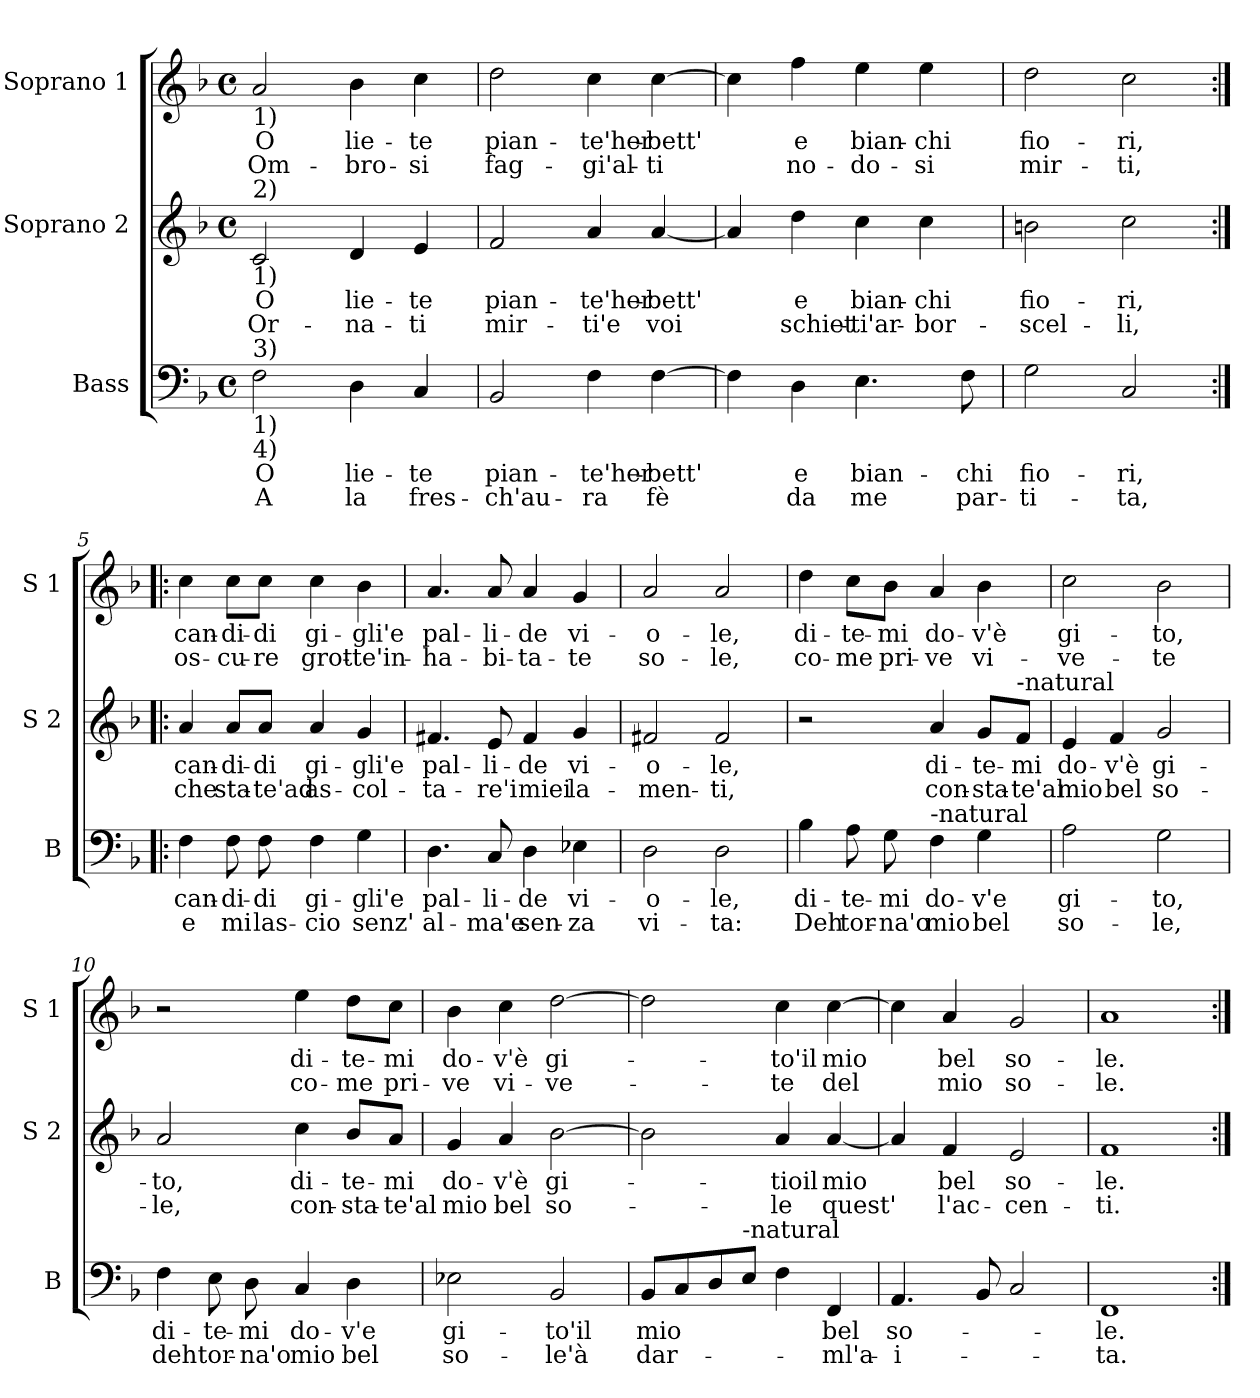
**kern	**text	**text	**kern	**text	**text	**kern	**text	**text
*part3	*part3	*part3	*part2	*part2	*part2	*part1	*part1	*part1
*staff3	*staff3	*staff3	*staff2	*staff2	*staff2	*staff1	*staff1	*staff1
*I"Bass	*	*	*I"Soprano 2	*	*	*I"Soprano 1	*	*
*I'B	*	*	*I'S 2	*	*	*I'S 1	*	*
*clefF4	*	*	*clefG2	*	*	*clefG2	*	*
*k[b-]	*	*	*k[b-]	*	*	*k[b-]	*	*
*F:	*	*	*F:	*	*	*F:	*	*
*M4/4	*	*	*M4/4	*	*	*M4/4	*	*
*met(c)	*	*	*met(c)	*	*	*met(c)	*	*
=1	=1	=1	=1	=1	=1	=1	=1	=1
!	!	!	!	!	!	!LO:TX:b:t=1)	!	!
!	!	!	!LO:TX:a:t=2)	!	!	!	!	!
!	!	!	!LO:TX:b:t=1)	!	!	!	!	!
!LO:TX:a:t=3)	!	!	!	!	!	!	!	!
!LO:TX:b:t=1)	!	!	!	!	!	!	!	!
!LO:TX:b:t=4)	!	!	!	!	!	!	!	!
!	!LO:LY:b	!LO:LY:b	!	!LO:LY:b	!LO:LY:b	!	!LO:LY:b	!LO:LY:b
2F\	O	A	2c/	O	Or-	2a/	O	Om-
!	!LO:LY:b	!LO:LY:b	!	!LO:LY:b	!LO:LY:b	!	!LO:LY:b	!LO:LY:b
4D\	lie-	la	4d/	lie-	-na-	4b-\	lie-	-bro-
!	!LO:LY:b	!LO:LY:b	!	!LO:LY:b	!LO:LY:b	!	!LO:LY:b	!LO:LY:b
4C/	-te	fres-	4e/	-te	-ti	4cc\	-te	-si
=2	=2	=2	=2	=2	=2	=2	=2	=2
!	!LO:LY:b	!LO:LY:b	!	!LO:LY:b	!LO:LY:b	!	!LO:LY:b	!LO:LY:b
2BB-/	pian-	-ch'au-	2f/	pian-	mir-	2dd\	pian-	fag-
!	!LO:LY:b	!LO:LY:b	!	!LO:LY:b	!LO:LY:b	!	!LO:LY:b	!LO:LY:b
4F\	-te'her-	-ra	4a/	-te'her-	-ti'e	4cc\	-te'her-	-gi'al-
!	!LO:LY:b	!LO:LY:b	!	!LO:LY:b	!LO:LY:b	!	!LO:LY:b	!LO:LY:b
[4F\	-bett'	fè	[4a/	-bett'	voi	[4cc\	-bett'	-ti
=3	=3	=3	=3	=3	=3	=3	=3	=3
4F\]	.	.	4a/]	.	.	4cc\]	.	.
!	!LO:LY:b	!LO:LY:b	!	!LO:LY:b	!LO:LY:b	!	!LO:LY:b	!LO:LY:b
4D\	e	da	4dd\	e	schiet-	4ff\	e	no-
!	!LO:LY:b	!LO:LY:b	!	!LO:LY:b	!LO:LY:b	!	!LO:LY:b	!LO:LY:b
4.E\	bian-	me	4cc\	bian-	-ti'ar-	4ee\	bian-	-do-
!	!	!	!	!LO:LY:b	!LO:LY:b	!	!LO:LY:b	!LO:LY:b
.	.	.	4cc\	-chi	-bor-	4ee\	-chi	-si
!	!LO:LY:b	!LO:LY:b	!	!	!	!	!	!
8F\	-chi	par-	.	.	.	.	.	.
=4	=4	=4	=4	=4	=4	=4	=4	=4
!	!LO:LY:b	!LO:LY:b	!	!LO:LY:b	!LO:LY:b	!	!LO:LY:b	!LO:LY:b
2G\	fio-	-ti-	2bn\	fio-	-scel-	2dd\	fio-	mir-
!	!LO:LY:b	!LO:LY:b	!	!LO:LY:b	!LO:LY:b	!	!LO:LY:b	!LO:LY:b
2C/	-ri,	-ta,	2cc\	-ri,	-li,	2cc\	-ri,	-ti,
!!LO:LB:g=z
=5:|!|:	=5:|!|:	=5:|!|:	=5:|!|:	=5:|!|:	=5:|!|:	=5:|!|:	=5:|!|:	=5:|!|:
!	!LO:LY:b	!LO:LY:b	!	!LO:LY:b	!LO:LY:b	!	!LO:LY:b	!LO:LY:b
4F\	can-	e	4a/	can-	che	4cc\	can-	os-
!	!LO:LY:b	!LO:LY:b	!	!LO:LY:b	!LO:LY:b	!	!LO:LY:b	!LO:LY:b
8F\	-di-	mi	8a/L	-di-	sta-	8cc\L	-di-	-cu-
!	!LO:LY:b	!LO:LY:b	!	!LO:LY:b	!LO:LY:b	!	!LO:LY:b	!LO:LY:b
8F\	-di	las-	8a/J	-di	-te'ad	8cc\J	-di	-re
!	!LO:LY:b	!LO:LY:b	!	!LO:LY:b	!LO:LY:b	!	!LO:LY:b	!LO:LY:b
4F\	gi-	-cio	4a/	gi-	as-	4cc\	gi-	grot-
!	!LO:LY:b	!LO:LY:b	!	!LO:LY:b	!LO:LY:b	!	!LO:LY:b	!LO:LY:b
4G\	-gli'e	senz'	4g/	-gli'e	-col-	4b-\	-gli'e	-te'in-
=6	=6	=6	=6	=6	=6	=6	=6	=6
!	!LO:LY:b	!LO:LY:b	!	!LO:LY:b	!LO:LY:b	!	!LO:LY:b	!LO:LY:b
4.D\	pal-	al-	4.f#X/	pal-	-ta-	4.a/	pal-	-ha-
!	!LO:LY:b	!LO:LY:b	!	!LO:LY:b	!LO:LY:b	!	!LO:LY:b	!LO:LY:b
8C/	-li-	-ma'e	8e/	-li-	-re'i	8a/	-li-	-bi-
!	!LO:LY:b	!LO:LY:b	!	!LO:LY:b	!LO:LY:b	!	!LO:LY:b	!LO:LY:b
4D\	-de	sen-	4f#/	-de	miei	4a/	-de	-ta-
!	!LO:LY:b	!LO:LY:b	!	!LO:LY:b	!LO:LY:b	!	!LO:LY:b	!LO:LY:b
4E-X\	vi-	-za	4g/	vi-	la-	4g/	vi-	-te
=7	=7	=7	=7	=7	=7	=7	=7	=7
!	!LO:LY:b	!LO:LY:b	!	!LO:LY:b	!LO:LY:b	!	!LO:LY:b	!LO:LY:b
2D\	-o-	vi-	2f#X/	-o-	-men-	2a/	-o-	so-
!	!LO:LY:b	!LO:LY:b	!	!LO:LY:b	!LO:LY:b	!	!LO:LY:b	!LO:LY:b
2D\	-le,	-ta:	2f#/	-le,	-ti,	2a/	-le,	-le,
=8	=8	=8	=8	=8	=8	=8	=8	=8
!	!LO:LY:b	!LO:LY:b	!	!	!	!	!LO:LY:b	!LO:LY:b
4B-\	di-	Deh	2r	.	.	4dd\	di-	co-
!	!LO:LY:b	!LO:LY:b	!	!	!	!	!LO:LY:b	!LO:LY:b
8A\	-te-	tor-	.	.	.	8cc\L	-te-	-me
!	!LO:LY:b	!LO:LY:b	!	!	!	!	!LO:LY:b	!LO:LY:b
8G\	-mi	-na'o	.	.	.	8b-\J	-mi	pri-
!LO:TX:a:t=-natural	!	!	!	!	!	!	!	!
!	!LO:LY:b	!LO:LY:b	!	!LO:LY:b	!LO:LY:b	!	!LO:LY:b	!LO:LY:b
4F\	do-	mio	4a/	di-	con-	4a/	do-	-ve
!	!LO:LY:b	!LO:LY:b	!	!LO:LY:b	!LO:LY:b	!	!LO:LY:b	!LO:LY:b
4G\	-v'e	bel	8g/L	-te-	-sta-	4b-\	-v'è	vi-
!	!	!	!LO:TX:a:t=-natural	!	!	!	!	!
!	!	!	!	!LO:LY:b	!LO:LY:b	!	!	!
.	.	.	8f/J	-mi	-te'al	.	.	.
!!LO:PB:g=z
=9	=9	=9	=9	=9	=9	=9	=9	=9
!	!LO:LY:b	!LO:LY:b	!	!LO:LY:b	!LO:LY:b	!	!LO:LY:b	!LO:LY:b
2A\	gi-	so-	4e/	do-	mio	2cc\	gi-	-ve-
!	!	!	!	!LO:LY:b	!LO:LY:b	!	!	!
.	.	.	4f/	-v'è	bel	.	.	.
!	!LO:LY:b	!LO:LY:b	!	!LO:LY:b	!LO:LY:b	!	!LO:LY:b	!LO:LY:b
2G\	-to,	-le,	2g/	gi-	so-	2b-\	-to,	-te
=10	=10	=10	=10	=10	=10	=10	=10	=10
!	!LO:LY:b	!LO:LY:b	!	!LO:LY:b	!LO:LY:b	!	!	!
4F\	di-	deh	2a/	-to,	-le,	2r	.	.
!	!LO:LY:b	!LO:LY:b	!	!	!	!	!	!
8E\	-te-	tor-	.	.	.	.	.	.
!	!LO:LY:b	!LO:LY:b	!	!	!	!	!	!
8D\	-mi	-na'o	.	.	.	.	.	.
!	!LO:LY:b	!LO:LY:b	!	!LO:LY:b	!LO:LY:b	!	!LO:LY:b	!LO:LY:b
4C/	do-	mio	4cc\	di-	con-	4ee\	di-	co-
!	!LO:LY:b	!LO:LY:b	!	!LO:LY:b	!LO:LY:b	!	!LO:LY:b	!LO:LY:b
4D\	-v'e	bel	8b-/L	-te-	-sta-	8dd\L	-te-	-me
!	!	!	!	!LO:LY:b	!LO:LY:b	!	!LO:LY:b	!LO:LY:b
.	.	.	8a/J	-mi	-te'al	8cc\J	-mi	pri-
=11	=11	=11	=11	=11	=11	=11	=11	=11
!	!LO:LY:b	!LO:LY:b	!	!LO:LY:b	!LO:LY:b	!	!LO:LY:b	!LO:LY:b
2E-X\	gi-	so-	4g/	do-	mio	4b-\	do-	-ve
!	!	!	!	!LO:LY:b	!LO:LY:b	!	!LO:LY:b	!LO:LY:b
.	.	.	4a/	-v'è	bel	4cc\	-v'è	vi-
!	!LO:LY:b	!LO:LY:b	!	!LO:LY:b	!LO:LY:b	!	!LO:LY:b	!LO:LY:b
2BB-/	-to'il	-le'à	[2b-\	gi-	so-	[2dd\	gi-	-ve-
!!LO:LB:g=z
=12	=12	=12	=12	=12	=12	=12	=12	=12
!	!LO:LY:b	!LO:LY:b	!	!	!	!	!	!
8BB-/L	mio	dar-	2b-\]	.	.	2dd\]	.	.
8C/	.	.	.	.	.	.	.	.
8D/	.	.	.	.	.	.	.	.
!LO:TX:a:t=-natural	!	!	!	!	!	!	!	!
8E/J	.	.	.	.	.	.	.	.
!	!	!	!	!LO:LY:b	!LO:LY:b	!	!LO:LY:b	!LO:LY:b
4F\	.	.	4a/	-tioil	-le	4cc\	-to'il	-te
!	!LO:LY:b	!LO:LY:b	!	!LO:LY:b	!LO:LY:b	!	!LO:LY:b	!LO:LY:b
4FF/	bel	-ml'a-	[4a/	mio	quest'	[4cc\	mio	del
=13	=13	=13	=13	=13	=13	=13	=13	=13
!	!LO:LY:b	!LO:LY:b	!	!	!	!	!	!
4.AA/	so-	-i-	4a/]	.	.	4cc\]	.	.
!	!	!	!	!LO:LY:b	!LO:LY:b	!	!LO:LY:b	!LO:LY:b
.	.	.	4f/	bel	l'ac-	4a/	bel	mio
8BB-/	.	.	.	.	.	.	.	.
!	!	!	!	!LO:LY:b	!LO:LY:b	!	!LO:LY:b	!LO:LY:b
2C/	.	.	2e/	so-	-cen-	2g/	so-	so-
=14	=14	=14	=14	=14	=14	=14	=14	=14
!	!LO:LY:b	!LO:LY:b	!	!LO:LY:b	!LO:LY:b	!	!LO:LY:b	!LO:LY:b
1FF	-le.	-ta.	1f	-le.	-ti.	1a	-le.	-le.
=:|!	=:|!	=:|!	=:|!	=:|!	=:|!	=:|!	=:|!	=:|!
*-	*-	*-	*-	*-	*-	*-	*-	*-
